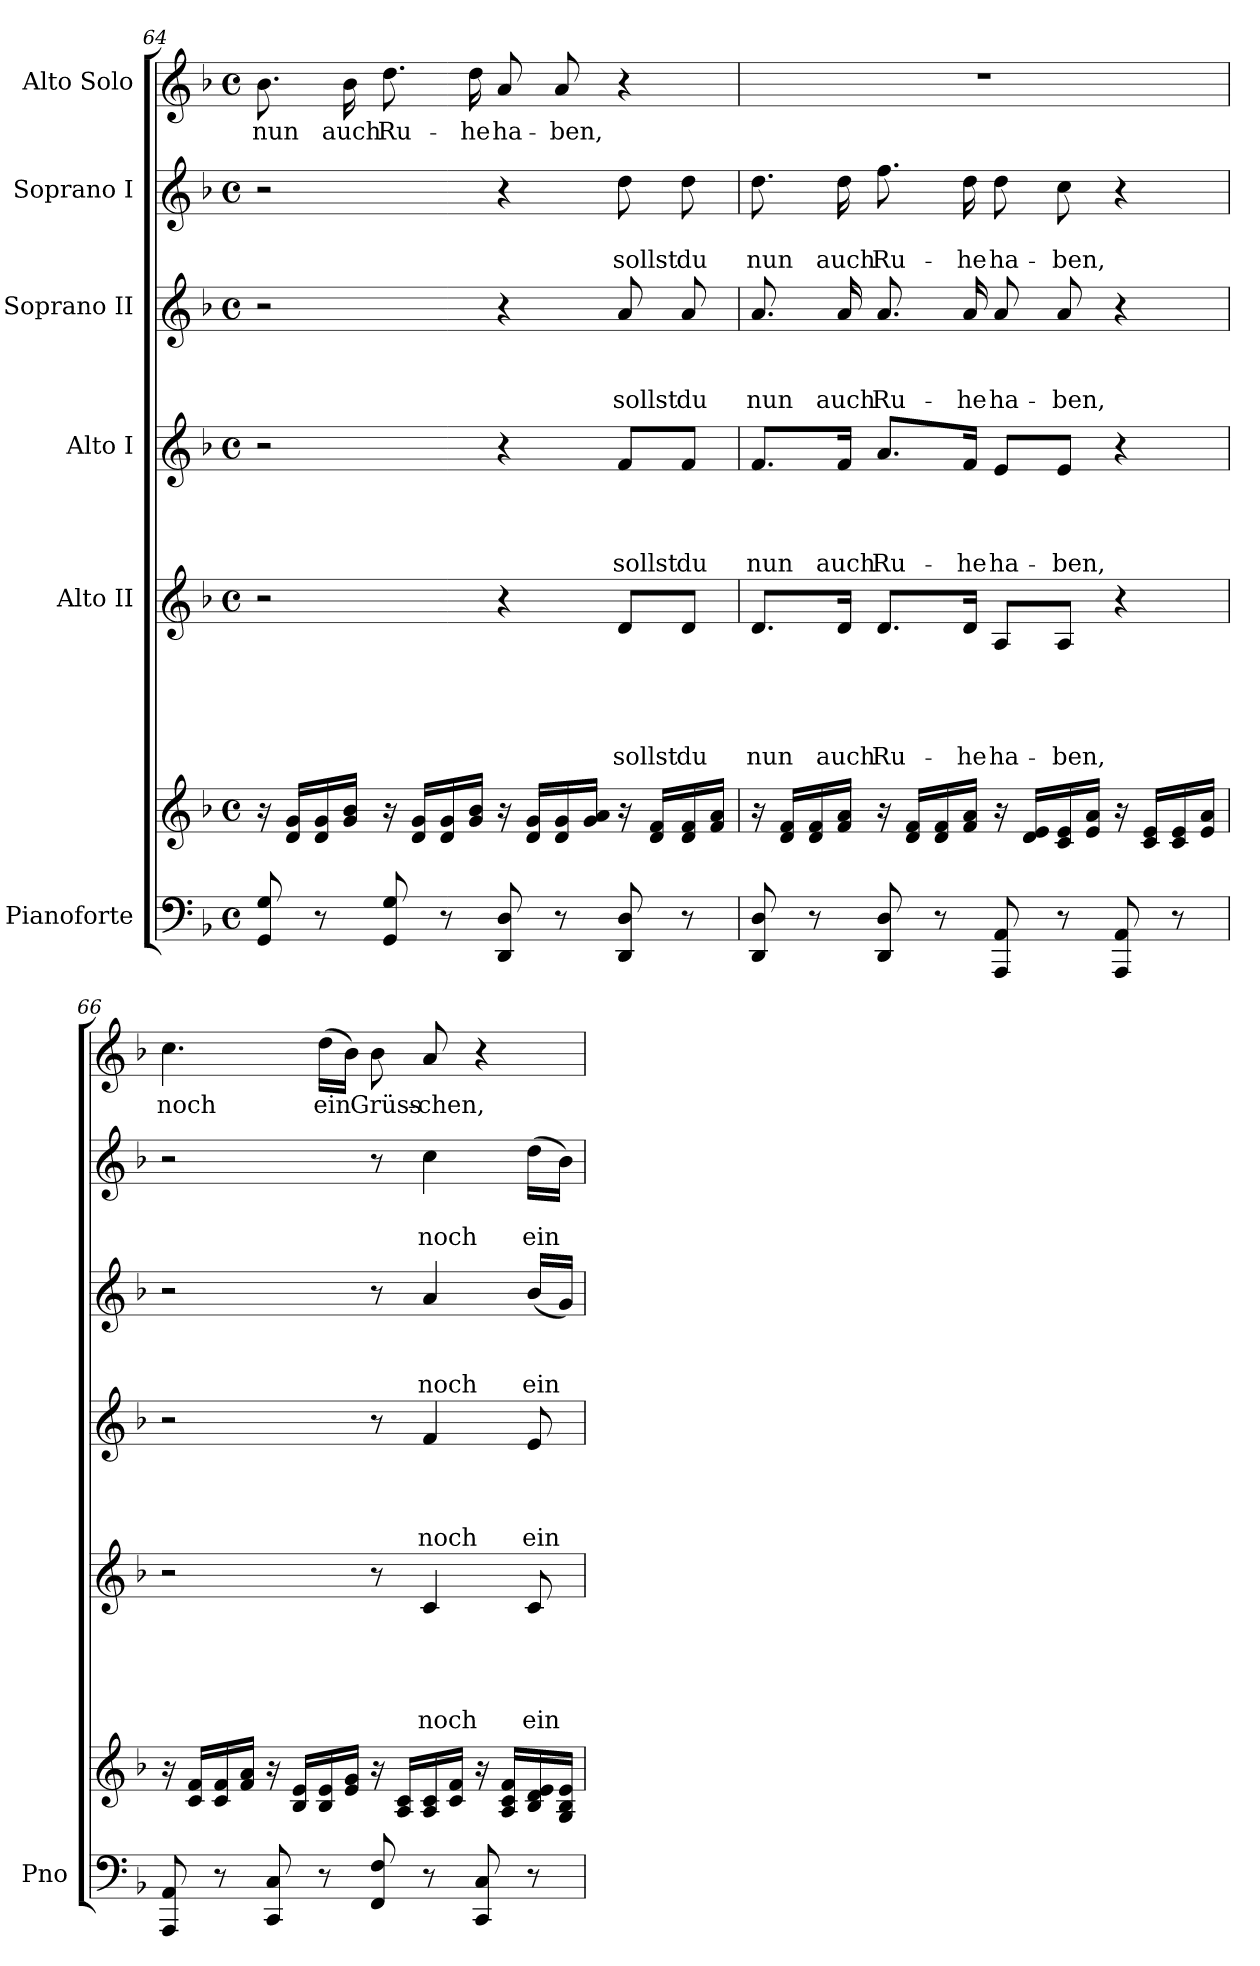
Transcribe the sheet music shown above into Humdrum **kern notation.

**kern	**kern	**kern	**text	**text	**text	**text	**text	**kern	**text	**text	**text	**text	**kern	**text	**text	**text	**kern	**text	**text	**kern	**text
*part6	*part6	*part5	*part5	*part5	*part5	*part5	*part5	*part4	*part4	*part4	*part4	*part4	*part3	*part3	*part3	*part3	*part2	*part2	*part2	*part1	*part1
*staff7	*staff6	*staff5	*staff5	*staff5	*staff5	*staff5	*staff5	*staff4	*staff4	*staff4	*staff4	*staff4	*staff3	*staff3	*staff3	*staff3	*staff2	*staff2	*staff2	*staff1	*staff1
*I"Pianoforte	*	*I"Alto II	*	*	*	*	*	*I"Alto I	*	*	*	*	*I"Soprano II	*	*	*	*I"Soprano I	*	*	*I"Alto Solo	*
*I'Pno	*	*	*	*	*	*	*	*	*	*	*	*	*	*	*	*	*	*	*	*	*
*clefF4	*clefG2	*clefG2	*	*	*	*	*	*clefG2	*	*	*	*	*clefG2	*	*	*	*clefG2	*	*	*clefG2	*
*k[b-]	*k[b-]	*k[b-]	*	*	*	*	*	*k[b-]	*	*	*	*	*k[b-]	*	*	*	*k[b-]	*	*	*k[b-]	*
*F:	*F:	*F:	*	*	*	*	*	*F:	*	*	*	*	*F:	*	*	*	*F:	*	*	*F:	*
*M4/4	*M4/4	*M4/4	*	*	*	*	*	*M4/4	*	*	*	*	*M4/4	*	*	*	*M4/4	*	*	*M4/4	*
*met(c)	*met(c)	*met(c)	*	*	*	*	*	*met(c)	*	*	*	*	*met(c)	*	*	*	*met(c)	*	*	*met(c)	*
=64	=64	=64	=64	=64	=64	=64	=64	=64	=64	=64	=64	=64	=64	=64	=64	=64	=64	=64	=64	=64	=64
8GG/ 8G/	16r	2r	.	.	.	.	.	2r	.	.	.	.	2r	.	.	.	2r	.	.	8.b-\	nun
.	16d/ 16g/LL	.	.	.	.	.	.	.	.	.	.	.	.	.	.	.	.	.	.	.	.
8r	16d/ 16g/	.	.	.	.	.	.	.	.	.	.	.	.	.	.	.	.	.	.	.	.
.	16g/ 16b-/JJ	.	.	.	.	.	.	.	.	.	.	.	.	.	.	.	.	.	.	16b-\	auch
8GG/ 8G/	16r	.	.	.	.	.	.	.	.	.	.	.	.	.	.	.	.	.	.	8.dd\	Ru-
.	16d/ 16g/LL	.	.	.	.	.	.	.	.	.	.	.	.	.	.	.	.	.	.	.	.
8r	16d/ 16g/	.	.	.	.	.	.	.	.	.	.	.	.	.	.	.	.	.	.	.	.
.	16g/ 16b-/JJ	.	.	.	.	.	.	.	.	.	.	.	.	.	.	.	.	.	.	16dd\	-he
8DD/ 8D/	16r	4r	.	.	.	.	.	4r	.	.	.	.	4r	.	.	.	4r	.	.	8a/	ha-
.	16d/ 16g/LL	.	.	.	.	.	.	.	.	.	.	.	.	.	.	.	.	.	.	.	.
8r	16d/ 16g/	.	.	.	.	.	.	.	.	.	.	.	.	.	.	.	.	.	.	8a/	-ben,
.	16g/ 16a/JJ	.	.	.	.	.	.	.	.	.	.	.	.	.	.	.	.	.	.	.	.
8DD/ 8D/	16r	8d/L	.	.	.	.	sollst	8f/L	.	.	.	sollst	8a/	.	.	sollst	8dd\	.	sollst	4r	.
.	16d/ 16f/LL	.	.	.	.	.	.	.	.	.	.	.	.	.	.	.	.	.	.	.	.
8r	16d/ 16f/	8d/J	.	.	.	.	du	8f/J	.	.	.	du	8a/	.	.	du	8dd\	.	du	.	.
.	16f/ 16a/JJ	.	.	.	.	.	.	.	.	.	.	.	.	.	.	.	.	.	.	.	.
=65	=65	=65	=65	=65	=65	=65	=65	=65	=65	=65	=65	=65	=65	=65	=65	=65	=65	=65	=65	=65	=65
8DD/ 8D/	16r	8.d/L	.	.	.	.	nun	8.f/L	.	.	.	nun	8.a/	.	.	nun	8.dd\	.	nun	1r	.
.	16d/ 16f/LL	.	.	.	.	.	.	.	.	.	.	.	.	.	.	.	.	.	.	.	.
8r	16d/ 16f/	.	.	.	.	.	.	.	.	.	.	.	.	.	.	.	.	.	.	.	.
.	16f/ 16a/JJ	16d/Jk	.	.	.	.	auch	16f/Jk	.	.	.	auch	16a/	.	.	auch	16dd\	.	auch	.	.
8DD/ 8D/	16r	8.d/L	.	.	.	.	Ru-	8.a/L	.	.	.	Ru-	8.a/	.	.	Ru-	8.ff\	.	Ru-	.	.
.	16d/ 16f/LL	.	.	.	.	.	.	.	.	.	.	.	.	.	.	.	.	.	.	.	.
8r	16d/ 16f/	.	.	.	.	.	.	.	.	.	.	.	.	.	.	.	.	.	.	.	.
.	16f/ 16a/JJ	16d/Jk	.	.	.	.	-he	16f/Jk	.	.	.	-he	16a/	.	.	-he	16dd\	.	-he	.	.
8AAA/ 8AA/	16r	8A/L	.	.	.	.	ha-	8e/L	.	.	.	ha-	8a/	.	.	ha-	8dd\	.	ha-	.	.
.	16d/ 16e/LL	.	.	.	.	.	.	.	.	.	.	.	.	.	.	.	.	.	.	.	.
8r	16c/ 16e/	8A/J	.	.	.	.	-ben,	8e/J	.	.	.	-ben,	8a/	.	.	-ben,	8cc\	.	-ben,	.	.
.	16e/ 16a/JJ	.	.	.	.	.	.	.	.	.	.	.	.	.	.	.	.	.	.	.	.
8AAA/ 8AA/	16r	4r	.	.	.	.	.	4r	.	.	.	.	4r	.	.	.	4r	.	.	.	.
.	16c/ 16e/LL	.	.	.	.	.	.	.	.	.	.	.	.	.	.	.	.	.	.	.	.
8r	16c/ 16e/	.	.	.	.	.	.	.	.	.	.	.	.	.	.	.	.	.	.	.	.
.	16e/ 16a/JJ	.	.	.	.	.	.	.	.	.	.	.	.	.	.	.	.	.	.	.	.
!!LO:LB:g=z
=66	=66	=66	=66	=66	=66	=66	=66	=66	=66	=66	=66	=66	=66	=66	=66	=66	=66	=66	=66	=66	=66
8AAA/ 8AA/	16r	2r	.	.	.	.	.	2r	.	.	.	.	2r	.	.	.	2r	.	.	4.cc\	noch
.	16c/ 16f/LL	.	.	.	.	.	.	.	.	.	.	.	.	.	.	.	.	.	.	.	.
8r	16c/ 16f/	.	.	.	.	.	.	.	.	.	.	.	.	.	.	.	.	.	.	.	.
.	16f/ 16a/JJ	.	.	.	.	.	.	.	.	.	.	.	.	.	.	.	.	.	.	.	.
8CC/ 8C/	16r	.	.	.	.	.	.	.	.	.	.	.	.	.	.	.	.	.	.	.	.
.	16B-/ 16e/LL	.	.	.	.	.	.	.	.	.	.	.	.	.	.	.	.	.	.	.	.
8r	16B-/ 16e/	.	.	.	.	.	.	.	.	.	.	.	.	.	.	.	.	.	.	(16dd\LL	ein
.	16e/ 16g/JJ	.	.	.	.	.	.	.	.	.	.	.	.	.	.	.	.	.	.	16b-\JJ)	.
8FF/ 8F/	16r	8r	.	.	.	.	.	8r	.	.	.	.	8r	.	.	.	8r	.	.	8b-\	Grüss-
.	16A/ 16c/LL	.	.	.	.	.	.	.	.	.	.	.	.	.	.	.	.	.	.	.	.
8r	16A/ 16c/	4c/	.	.	.	.	noch	4f/	.	.	.	noch	4a/	.	.	noch	4cc\	.	noch	8a/	-chen,
.	16c/ 16f/JJ	.	.	.	.	.	.	.	.	.	.	.	.	.	.	.	.	.	.	.	.
8CC/ 8C/	16r	.	.	.	.	.	.	.	.	.	.	.	.	.	.	.	.	.	.	4r	.
.	16A/ 16c/ 16f/LL	.	.	.	.	.	.	.	.	.	.	.	.	.	.	.	.	.	.	.	.
8r	16B-/ 16d/ 16e/	8c/	.	.	.	.	ein	8e/	.	.	.	ein	(16b-/LL	.	.	ein	(16dd\LL	.	ein	.	.
.	16G/ 16B-/ 16e/JJ	.	.	.	.	.	.	.	.	.	.	.	16g/JJ)	.	.	.	16b-\JJ)	.	.	.	.
=	=	=	=	=	=	=	=	=	=	=	=	=	=	=	=	=	=	=	=	=	=
*-	*-	*-	*-	*-	*-	*-	*-	*-	*-	*-	*-	*-	*-	*-	*-	*-	*-	*-	*-	*-	*-
